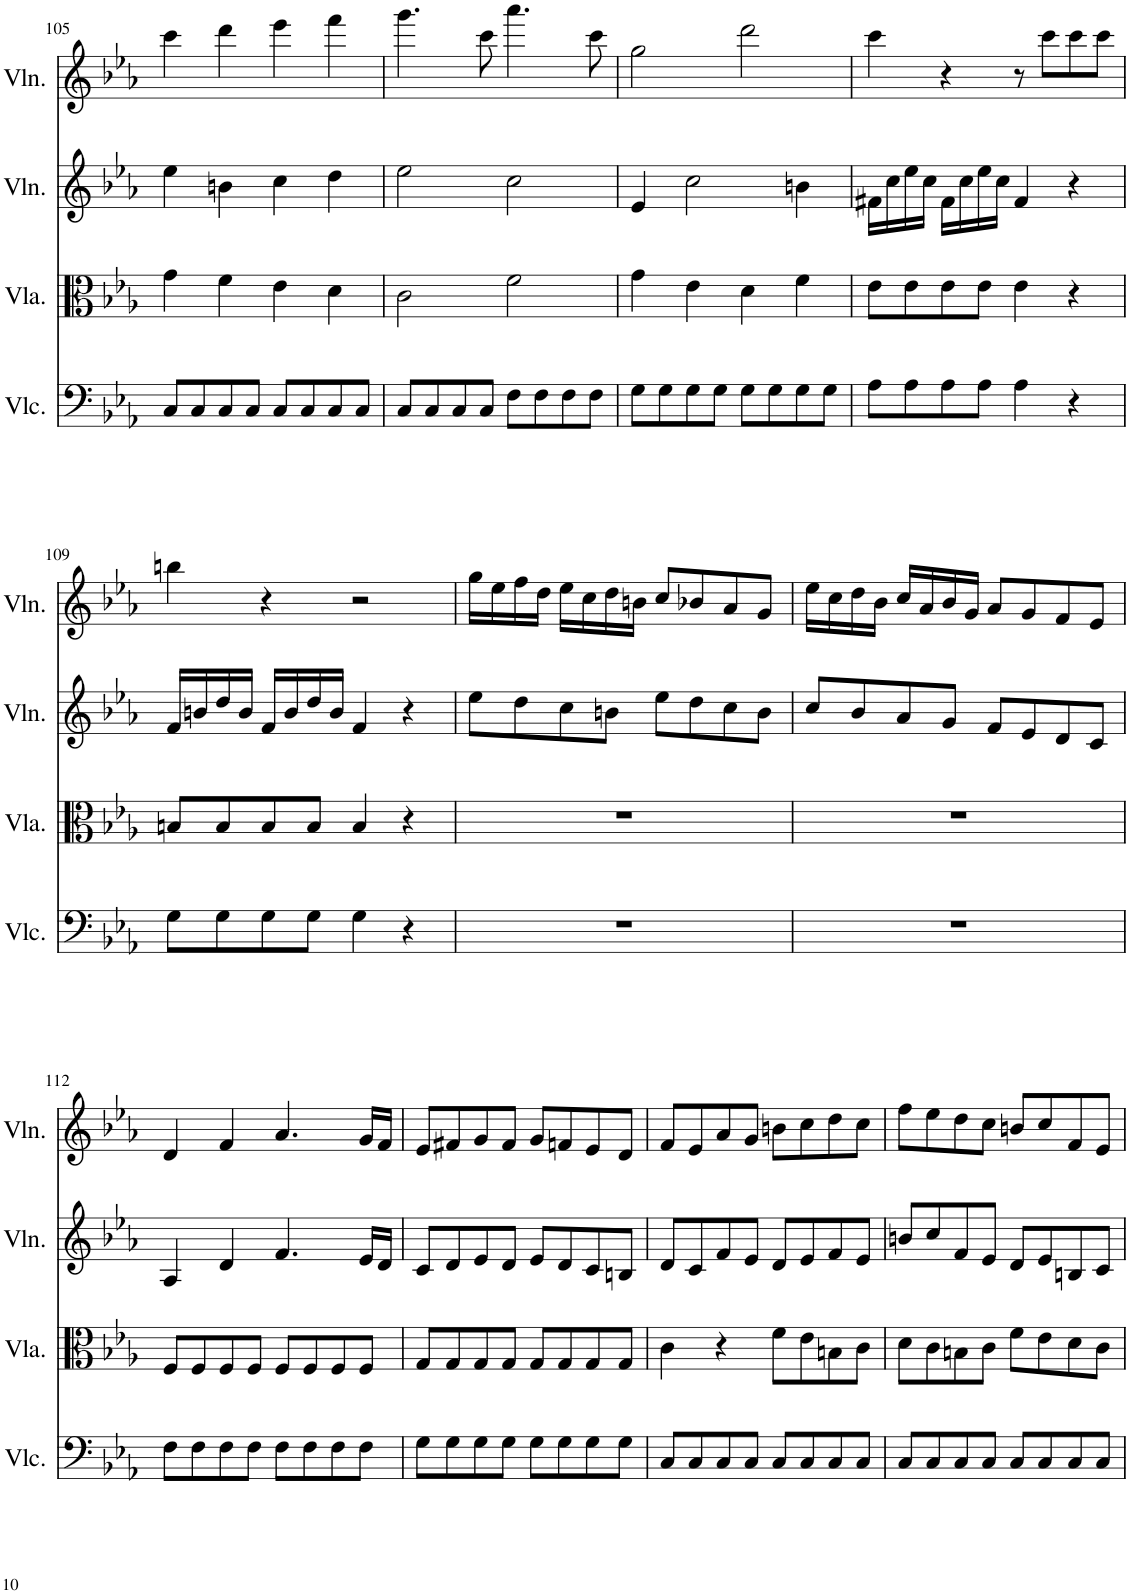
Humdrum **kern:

**kern	**kern	**kern	**kern
*part4	*part3	*part2	*part1
*staff4	*staff3	*staff2	*staff1
*I"Violoncello	*I"Viola	*I"Violin	*I"Violin
*I'Vlc.	*I'Vla.	*I'Vln.	*I'Vln.
!!LO:PB:g=z
*clefF4	*clefC3	*clefG2	*clefG2
*k[b-e-a-]	*k[b-e-a-]	*k[b-e-a-]	*k[b-e-a-]
*M4/4	*M4/4	*M4/4	*M4/4
*met(c)	*met(c)	*met(c)	*met(c)
=105	=105	=105	=105
8C/L	4g\	4ee-\	4ccc\
8C/	.	.	.
8C/	4f\	4bn\	4ddd\
8C/J	.	.	.
8C/L	4e-\	4cc\	4eee-\
8C/	.	.	.
8C/	4d\	4dd\	4fff\
8C/J	.	.	.
=106	=106	=106	=106
8C/L	2c\	2ee-\	4.ggg\
8C/	.	.	.
8C/	.	.	.
8C/J	.	.	8ccc\
8F\L	2f\	2cc\	4.aaa-\
8F\	.	.	.
8F\	.	.	.
8F\J	.	.	8ccc\
=107	=107	=107	=107
8G\L	4g\	4e-/	2gg\
8G\	.	.	.
8G\	4e-\	2cc\	.
8G\J	.	.	.
8G\L	4d\	.	2ddd\
8G\	.	.	.
8G\	4f\	4bn\	.
8G\J	.	.	.
=108	=108	=108	=108
8A-\L	8e-\L	16f#X\LL	4ccc\
.	.	16cc\	.
8A-\	8e-\	16ee-\	.
.	.	16cc\JJ	.
8A-\	8e-\	16f#\LL	4r
.	.	16cc\	.
8A-\J	8e-\J	16ee-\	.
.	.	16cc\JJ	.
4A-\	4e-\	4f#/	8r
.	.	.	8ccc\L
4r	4r	4r	8ccc\
.	.	.	8ccc\J
!!LO:LB:g=z
=109	=109	=109	=109
8G\L	8Bn/L	16f/LL	4bbn\
.	.	16bn/	.
8G\	8B/	16dd/	.
.	.	16b/JJ	.
8G\	8B/	16f/LL	4r
.	.	16b/	.
8G\J	8B/J	16dd/	.
.	.	16b/JJ	.
4G\	4B/	4f/	2r
4r	4r	4r	.
=110	=110	=110	=110
1r	1r	8ee-\L	16gg\LL
.	.	.	16ee-\
.	.	8dd\	16ff\
.	.	.	16dd\JJ
.	.	8cc\	16ee-\LL
.	.	.	16cc\
.	.	8bn\J	16dd\
.	.	.	16bn\JJ
.	.	8ee-\L	8cc/L
.	.	8dd\	8b-X/
.	.	8cc\	8a-/
.	.	8b\J	8g/J
=111	=111	=111	=111
1r	1r	8cc/L	16ee-\LL
.	.	.	16cc\
.	.	8b-/	16dd\
.	.	.	16b-\JJ
.	.	8a-/	16cc/LL
.	.	.	16a-/
.	.	8g/J	16b-/
.	.	.	16g/JJ
.	.	8f/L	8a-/L
.	.	8e-/	8g/
.	.	8d/	8f/
.	.	8c/J	8e-/J
!!LO:LB:g=z
=112	=112	=112	=112
8F\L	8F/L	4A-/	4d/
8F\	8F/	.	.
8F\	8F/	4d/	4f/
8F\J	8F/J	.	.
8F\L	8F/L	4.f/	4.a-/
8F\	8F/	.	.
8F\	8F/	.	.
8F\J	8F/J	16e-/LL	16g/LL
.	.	16d/JJ	16f/JJ
=113	=113	=113	=113
8G\L	8G/L	8c/L	8e-/L
8G\	8G/	8d/	8f#X/
8G\	8G/	8e-/	8g/
8G\J	8G/J	8d/J	8f#/J
8G\L	8G/L	8e-/L	8g/L
8G\	8G/	8d/	8fn/
8G\	8G/	8c/	8e-/
8G\J	8G/J	8Bn/J	8d/J
=114	=114	=114	=114
8C/L	4c\	8d/L	8f/L
8C/	.	8c/	8e-/
8C/	4r	8f/	8a-/
8C/J	.	8e-/J	8g/J
8C/L	8f\L	8d/L	8bn\L
8C/	8e-\	8e-/	8cc\
8C/	8Bn\	8f/	8dd\
8C/J	8c\J	8e-/J	8cc\J
=115	=115	=115	=115
8C/L	8d\L	8bn/L	8ff\L
8C/	8c\	8cc/	8ee-\
8C/	8Bn\	8f/	8dd\
8C/J	8c\J	8e-/J	8cc\J
8C/L	8f\L	8d/L	8bn/L
8C/	8e-\	8e-/	8cc/
8C/	8d\	8Bn/	8f/
8C/J	8c\J	8c/J	8e-/J
=	=	=	=
*-	*-	*-	*-
